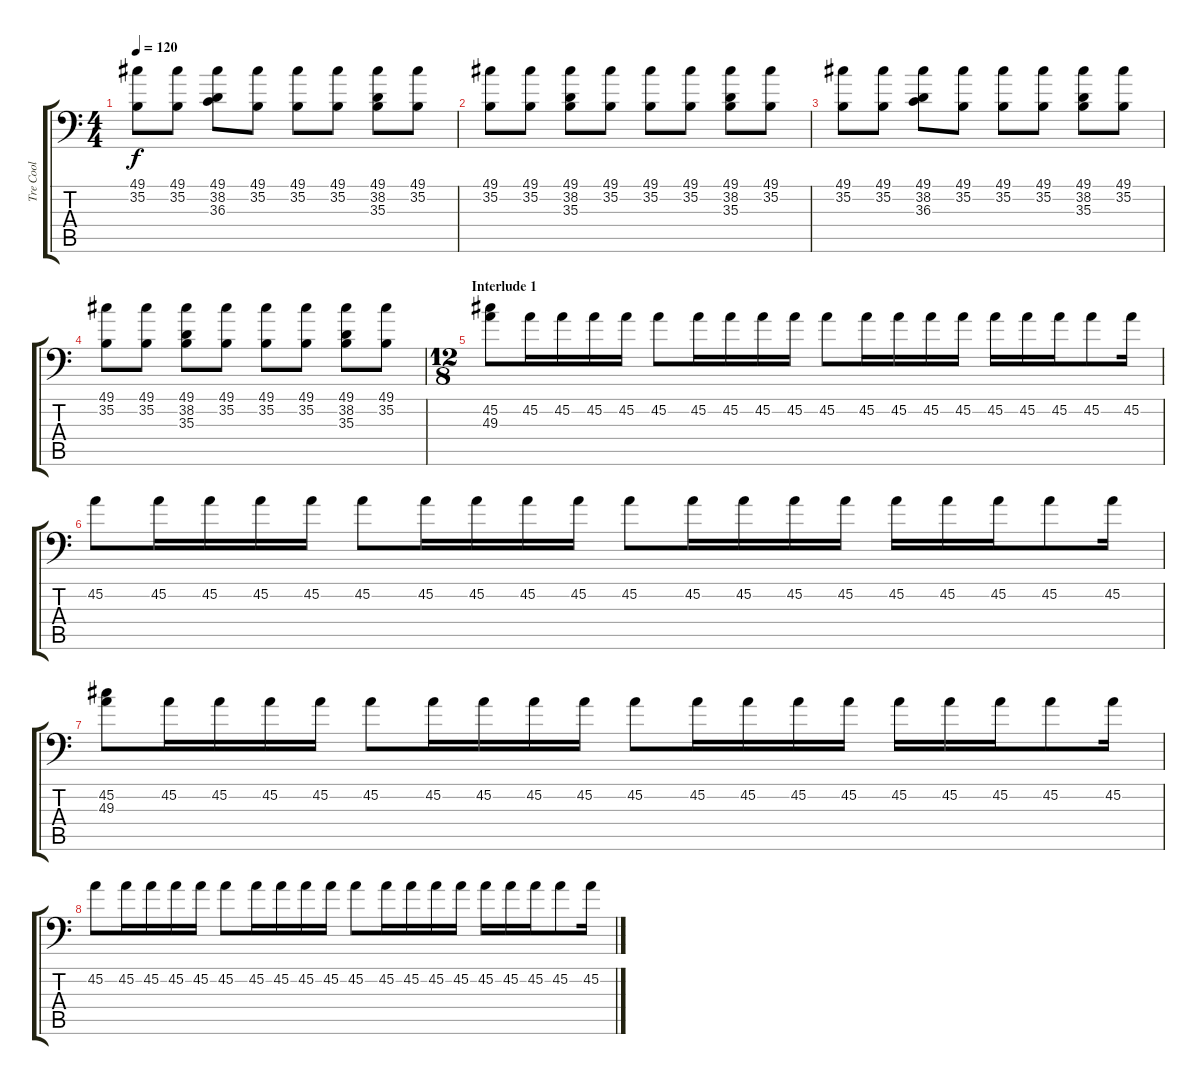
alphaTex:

\track ("Tre Cool" "Tre Cool") {instrument acousticgrandpiano}
\staff {score tabs}
\tuning (C-1 C-1 C-1 C-1 C-1 C-1) {hide}
\ts (4 4)
\tempo 120
\clef f4
\ks c
(49.1 35.2).8{dy f} (49.1 35.2).8 (49.1 38.2 36.3).8 (49.1 35.2).8 (49.1 35.2).8 (49.1 35.2).8 (49.1 38.2 35.3).8 (49.1 35.2).8 |
(49.1 35.2).8 (49.1 35.2).8 (49.1 38.2 35.3).8 (49.1 35.2).8 (49.1 35.2).8 (49.1 35.2).8 (49.1 38.2 35.3).8 (49.1 35.2).8 |
(49.1 35.2).8 (49.1 35.2).8 (49.1 38.2 36.3).8 (49.1 35.2).8 (49.1 35.2).8 (49.1 35.2).8 (49.1 38.2 35.3).8 (49.1 35.2).8 |
(49.1 35.2).8 (49.1 35.2).8 (49.1 38.2 35.3).8 (49.1 35.2).8 (49.1 35.2).8 (49.1 35.2).8 (49.1 38.2 35.3).8 (49.1 35.2).8 |
\ts (12 8)
\section ("" "Interlude 1")
(45.2 49.3).8 45.2.16 45.2.16 45.2.16 45.2.16 45.2.8 45.2.16 45.2.16 45.2.16 45.2.16 45.2.8 45.2.16 45.2.16 45.2.16 45.2.16 45.2.16 45.2.16 45.2.16 45.2.8 45.2.16 |
45.2.8 45.2.16 45.2.16 45.2.16 45.2.16 45.2.8 45.2.16 45.2.16 45.2.16 45.2.16 45.2.8 45.2.16 45.2.16 45.2.16 45.2.16 45.2.16 45.2.16 45.2.16 45.2.8 45.2.16 |
(45.2 49.3).8 45.2.16 45.2.16 45.2.16 45.2.16 45.2.8 45.2.16 45.2.16 45.2.16 45.2.16 45.2.8 45.2.16 45.2.16 45.2.16 45.2.16 45.2.16 45.2.16 45.2.16 45.2.8 45.2.16 |
45.2.8 45.2.16 45.2.16 45.2.16 45.2.16 45.2.8 45.2.16 45.2.16 45.2.16 45.2.16 45.2.8 45.2.16 45.2.16 45.2.16 45.2.16 45.2.16 45.2.16 45.2.16 45.2.8 45.2.16
